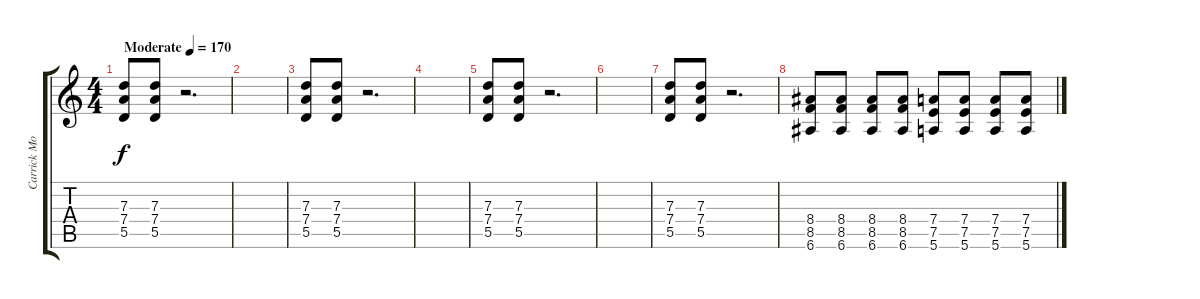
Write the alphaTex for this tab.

\track ("Carrick Moore Gerety" "Carrick Mo") {instrument overdrivenguitar}
\staff {score tabs}
\tuning (E4 B3 G3 D3 A2 E2) {hide}
\ts (4 4)
\tempo (170 "Moderate")
\clef g2
\ks c
(7.3 7.4 5.5).8{dy f instrument overdrivenguitar} (7.3 7.4 5.5).8 r.2{d} |
|
(7.3 7.4 5.5).8 (7.3 7.4 5.5).8 r.2{d} |
|
(7.3 7.4 5.5).8 (7.3 7.4 5.5).8 r.2{d} |
|
(7.3 7.4 5.5).8 (7.3 7.4 5.5).8 r.2{d} |
(8.4 8.5 6.6).8 (8.4 8.5 6.6).8 (8.4 8.5 6.6).8 (8.4 8.5 6.6).8 (7.4 7.5 5.6).8 (7.4 7.5 5.6).8 (7.4 7.5 5.6).8 (7.4 7.5 5.6).8
